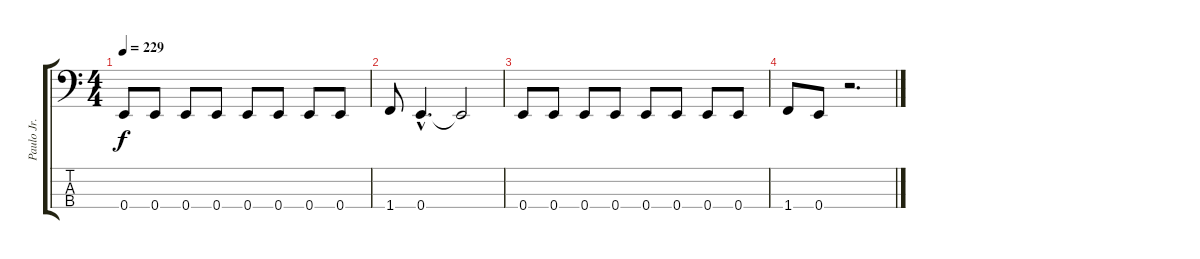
\track ("Paulo Jr." "Paulo Jr.") {instrument electricbasspick}
\staff {score tabs}
\tuning (G2 D2 A1 E1) {hide}
\ts (4 4)
\tempo 229
\clef f4
\ks c
0.4.8{dy f} 0.4.8 0.4.8 0.4.8 0.4.8 0.4.8 0.4.8 0.4.8 |
1.4.8 0.4{hac}.4{d} 0.4{t}.2 |
0.4.8 0.4.8 0.4.8 0.4.8 0.4.8 0.4.8 0.4.8 0.4.8 |
1.4.8 0.4.8 r.2{d}
